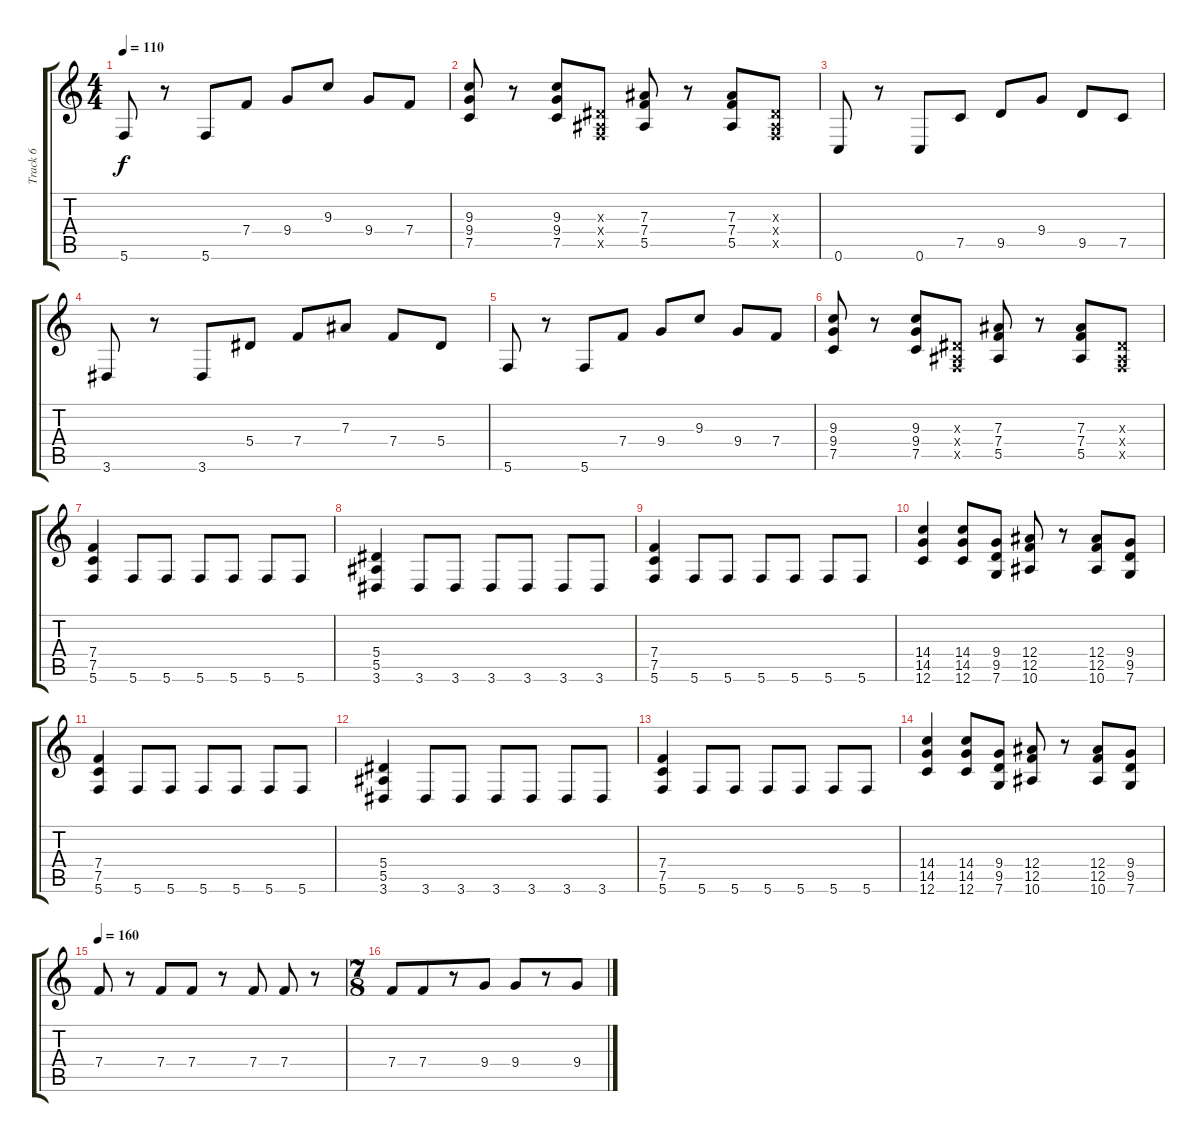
\track ("Track 6" "Track 6") {instrument acousticguitarnylon}
\staff {score tabs}
\tuning (C4 G3 Eb3 Bb2 F2 C2) {hide}
\ts (4 4)
\tempo 110
\clef g2
\ks c
5.6.8{dy f} r.8 5.6.8 7.4.8 9.4.8 9.3.8 9.4.8 7.4.8 |
(9.3 9.4 7.5).8 r.8 (9.3 9.4 7.5).8 (0.3{x} 0.4{x} 0.5{x}).8 (7.3 7.4 5.5).8 r.8 (7.3 7.4 5.5).8 (0.3{x} 0.4{x} 0.5{x}).8 |
0.6.8 r.8 0.6.8 7.5.8 9.5.8 9.4.8 9.5.8 7.5.8 |
3.6.8 r.8 3.6.8 5.4.8 7.4.8 7.3.8 7.4.8 5.4.8 |
5.6.8 r.8 5.6.8 7.4.8 9.4.8 9.3.8 9.4.8 7.4.8 |
(9.3 9.4 7.5).8 r.8 (9.3 9.4 7.5).8 (0.3{x} 0.4{x} 0.5{x}).8 (7.3 7.4 5.5).8 r.8 (7.3 7.4 5.5).8 (0.3{x} 0.4{x} 0.5{x}).8 |
(7.4 7.5 5.6).4 5.6.8 5.6.8 5.6.8 5.6.8 5.6.8 5.6.8 |
(5.4 5.5 3.6).4 3.6.8 3.6.8 3.6.8 3.6.8 3.6.8 3.6.8 |
(7.4 7.5 5.6).4 5.6.8 5.6.8 5.6.8 5.6.8 5.6.8 5.6.8 |
(14.4 14.5 12.6).4 (14.4 14.5 12.6).8 (9.4 9.5 7.6).8 (12.4 12.5 10.6).8 r.8 (12.4 12.5 10.6).8 (9.4 9.5 7.6).8 |
(7.4 7.5 5.6).4 5.6.8 5.6.8 5.6.8 5.6.8 5.6.8 5.6.8 |
(5.4 5.5 3.6).4 3.6.8 3.6.8 3.6.8 3.6.8 3.6.8 3.6.8 |
(7.4 7.5 5.6).4 5.6.8 5.6.8 5.6.8 5.6.8 5.6.8 5.6.8 |
(14.4 14.5 12.6).4 (14.4 14.5 12.6).8 (9.4 9.5 7.6).8 (12.4 12.5 10.6).8 r.8 (12.4 12.5 10.6).8 (9.4 9.5 7.6).8 |
\tempo 160
7.4.8 r.8 7.4.8 7.4.8 r.8 7.4.8 7.4.8 r.8 |
\ts (7 8)
7.4.8 7.4.8 r.8 9.4.8 9.4.8 r.8 9.4.8
